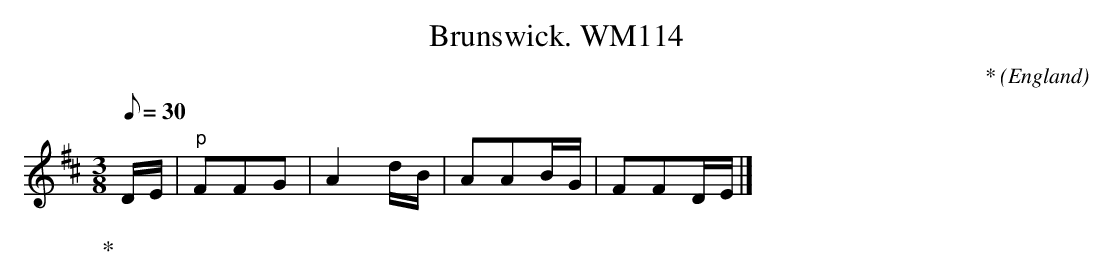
X:1
T:Brunswick. WM114
M:3/8
L:1/8
Q:30
C:*
O:England
W:*
K:D
D/E/|"p"FFG|A2d/B/|AAB/G/|FFD/E/|]
